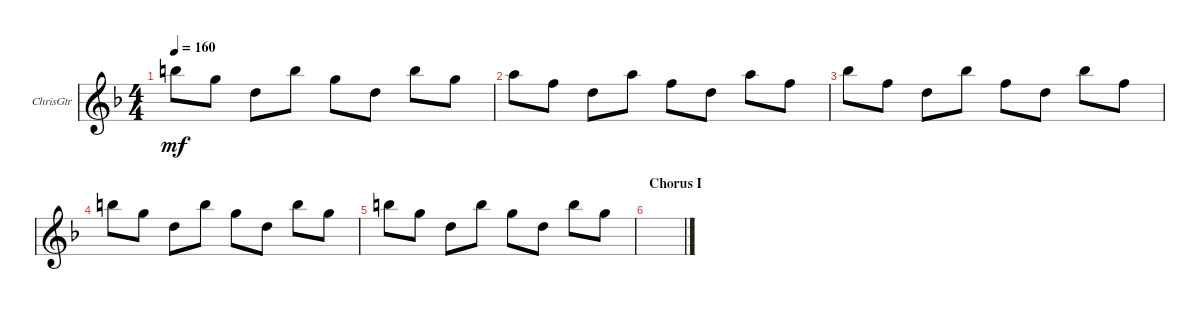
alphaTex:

\defaultSystemsLayout 4
\bracketExtendMode groupsimilarinstruments
\firstSystemTrackNameOrientation horizontal
\otherSystemsTrackNameOrientation horizontal
\track ("Lead Guitar II" "ChrisGtr") {instrument distortionguitar}
\staff {score}
\tuning (E4 B3 G3 D3 A2 D2)
\ts (4 4)
\tempo 160
\clef g2
\ks dminor
7.1.8{dy mf} 8.2.8 7.3.8 7.1.8 8.2.8 7.3.8 7.1.8 8.2.8 |
5.1.8 6.2.8 7.3.8 5.1.8 6.2.8 7.3.8 5.1.8 6.2.8 |
6.1.8 6.2.8 7.3.8 6.1.8 6.2.8 7.3.8 6.1.8 6.2.8 |
7.1.8 8.2.8 7.3.8 7.1.8 8.2.8 7.3.8 7.1.8 8.2.8 |
7.1.8 8.2.8 7.3.8 7.1.8 8.2.8 7.3.8 7.1.8 8.2.8 |
\section ("" "Chorus I")
